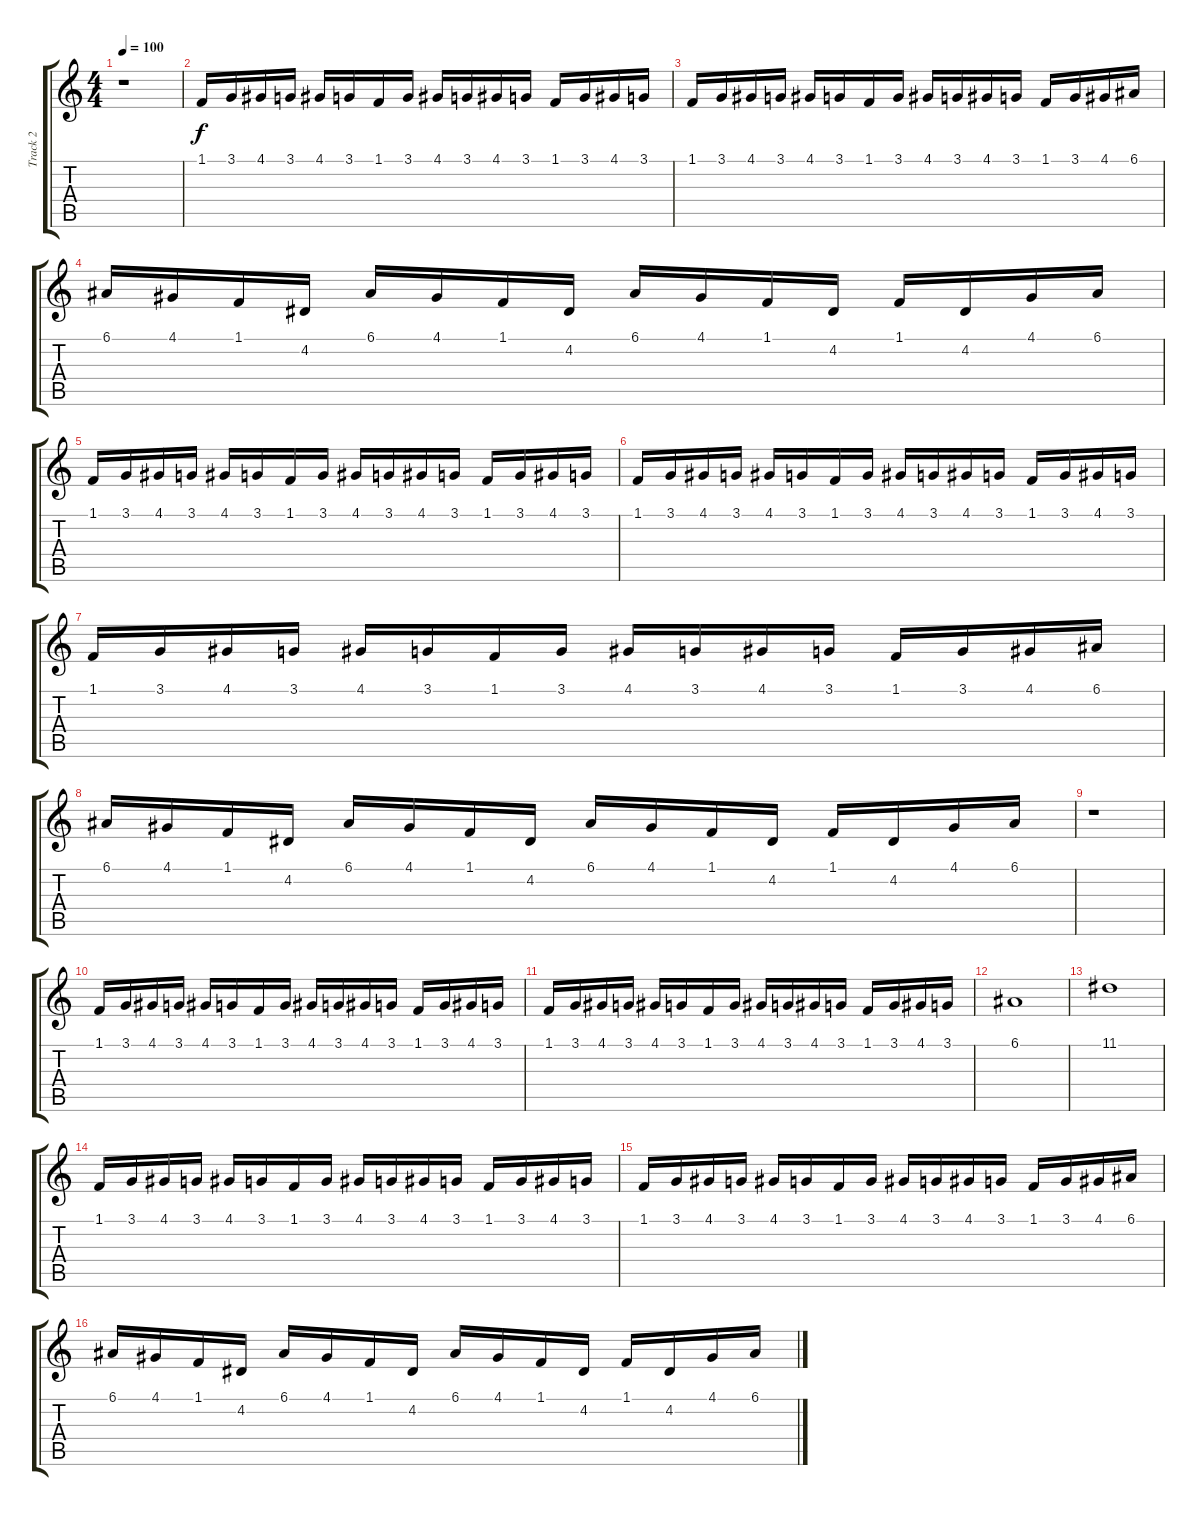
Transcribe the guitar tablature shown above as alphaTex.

\track ("Track 2" "Track 2") {instrument stringensemble1}
\staff {score tabs}
\tuning (E4 B3 G3 D3 A2 E2) {hide}
\ts (4 4)
\tempo 100
\clef g2
\ks c
r.1{dy f} |
1.1.16 3.1.16 4.1.16 3.1.16 4.1.16 3.1.16 1.1.16 3.1.16 4.1.16 3.1.16 4.1.16 3.1.16 1.1.16 3.1.16 4.1.16 3.1.16 |
1.1.16 3.1.16 4.1.16 3.1.16 4.1.16 3.1.16 1.1.16 3.1.16 4.1.16 3.1.16 4.1.16 3.1.16 1.1.16 3.1.16 4.1.16 6.1.16 |
6.1.16 4.1.16 1.1.16 4.2.16 6.1.16 4.1.16 1.1.16 4.2.16 6.1.16 4.1.16 1.1.16 4.2.16 1.1.16 4.2.16 4.1.16 6.1.16 |
1.1.16 3.1.16 4.1.16 3.1.16 4.1.16 3.1.16 1.1.16 3.1.16 4.1.16 3.1.16 4.1.16 3.1.16 1.1.16 3.1.16 4.1.16 3.1.16 |
1.1.16 3.1.16 4.1.16 3.1.16 4.1.16 3.1.16 1.1.16 3.1.16 4.1.16 3.1.16 4.1.16 3.1.16 1.1.16 3.1.16 4.1.16 3.1.16 |
1.1.16 3.1.16 4.1.16 3.1.16 4.1.16 3.1.16 1.1.16 3.1.16 4.1.16 3.1.16 4.1.16 3.1.16 1.1.16 3.1.16 4.1.16 6.1.16 |
6.1.16 4.1.16 1.1.16 4.2.16 6.1.16 4.1.16 1.1.16 4.2.16 6.1.16 4.1.16 1.1.16 4.2.16 1.1.16 4.2.16 4.1.16 6.1.16 |
r.1 |
1.1.16 3.1.16 4.1.16 3.1.16 4.1.16 3.1.16 1.1.16 3.1.16 4.1.16 3.1.16 4.1.16 3.1.16 1.1.16 3.1.16 4.1.16 3.1.16 |
1.1.16 3.1.16 4.1.16 3.1.16 4.1.16 3.1.16 1.1.16 3.1.16 4.1.16 3.1.16 4.1.16 3.1.16 1.1.16 3.1.16 4.1.16 3.1.16 |
6.1.1 |
11.1.1 |
1.1.16 3.1.16 4.1.16 3.1.16 4.1.16 3.1.16 1.1.16 3.1.16 4.1.16 3.1.16 4.1.16 3.1.16 1.1.16 3.1.16 4.1.16 3.1.16 |
1.1.16 3.1.16 4.1.16 3.1.16 4.1.16 3.1.16 1.1.16 3.1.16 4.1.16 3.1.16 4.1.16 3.1.16 1.1.16 3.1.16 4.1.16 6.1.16 |
6.1.16 4.1.16 1.1.16 4.2.16 6.1.16 4.1.16 1.1.16 4.2.16 6.1.16 4.1.16 1.1.16 4.2.16 1.1.16 4.2.16 4.1.16 6.1.16
